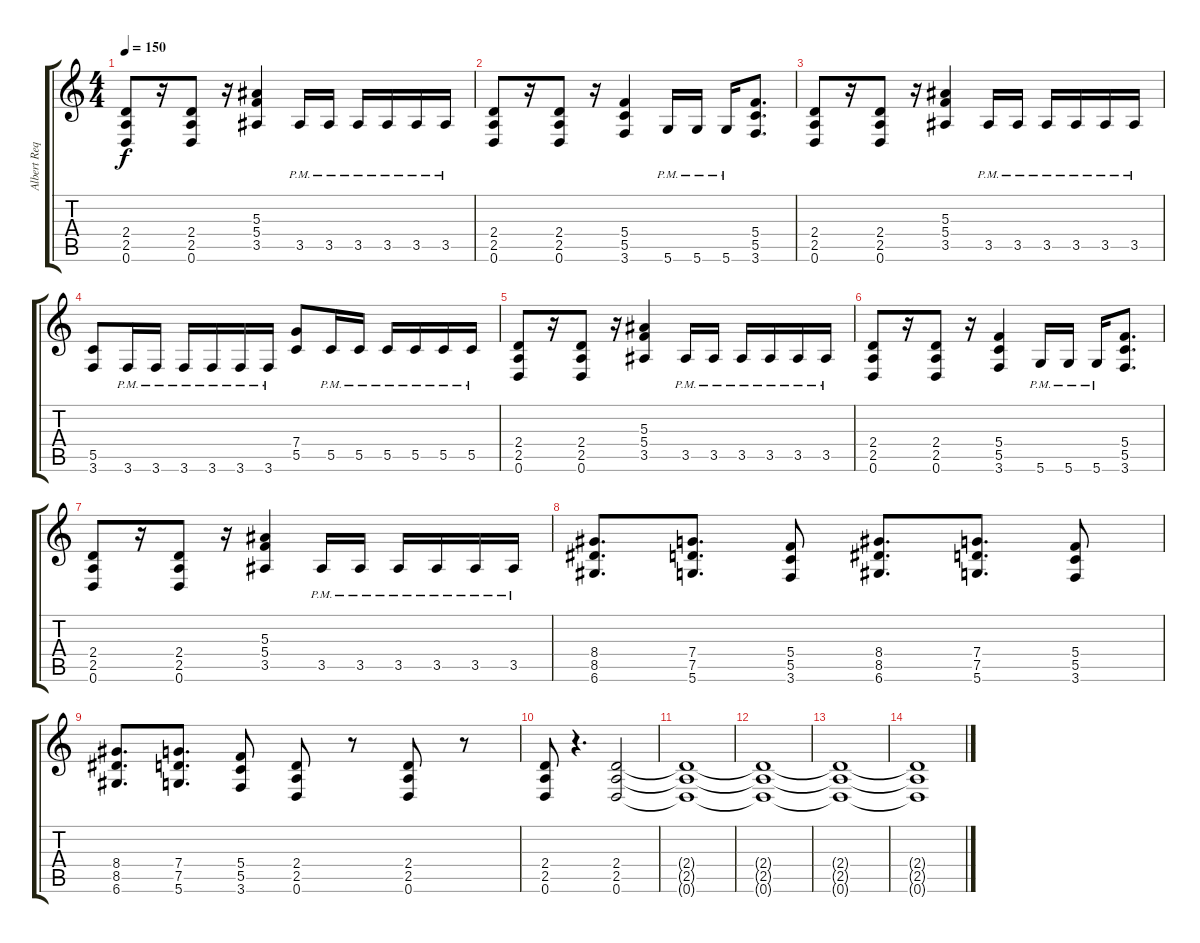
\track ("Albert Requena" "Albert Req") {instrument distortionguitar}
\staff {score tabs}
\tuning (D4 A3 F3 C3 G2 D2) {hide}
\ts (4 4)
\tempo 150
\clef g2
\ks c
(2.4 2.5 0.6).8{dy f} r.16 (2.4 2.5 0.6).8 r.16 (5.3 5.4 3.5).4 3.5{pm}.16 3.5{pm}.16 3.5{pm}.16 3.5{pm}.16 3.5{pm}.16 3.5{pm}.16 |
(2.4 2.5 0.6).8 r.16 (2.4 2.5 0.6).8 r.16 (5.4 5.5 3.6).4 5.6{pm}.16 5.6{pm}.16 5.6{pm}.16 (5.4 5.5 3.6).8{d} |
(2.4 2.5 0.6).8 r.16 (2.4 2.5 0.6).8 r.16 (5.3 5.4 3.5).4 3.5{pm}.16 3.5{pm}.16 3.5{pm}.16 3.5{pm}.16 3.5{pm}.16 3.5{pm}.16 |
(5.5 3.6).8 3.6{pm}.16 3.6{pm}.16 3.6{pm}.16 3.6{pm}.16 3.6{pm}.16 3.6{pm}.16 (7.4 5.5).8 5.5{pm}.16 5.5{pm}.16 5.5{pm}.16 5.5{pm}.16 5.5{pm}.16 5.5{pm}.16 |
(2.4 2.5 0.6).8 r.16 (2.4 2.5 0.6).8 r.16 (5.3 5.4 3.5).4 3.5{pm}.16 3.5{pm}.16 3.5{pm}.16 3.5{pm}.16 3.5{pm}.16 3.5{pm}.16 |
(2.4 2.5 0.6).8 r.16 (2.4 2.5 0.6).8 r.16 (5.4 5.5 3.6).4 5.6{pm}.16 5.6{pm}.16 5.6{pm}.16 (5.4 5.5 3.6).8{d} |
(2.4 2.5 0.6).8 r.16 (2.4 2.5 0.6).8 r.16 (5.3 5.4 3.5).4 3.5{pm}.16 3.5{pm}.16 3.5{pm}.16 3.5{pm}.16 3.5{pm}.16 3.5{pm}.16 |
(8.4 8.5 6.6).8{d} (7.4 7.5 5.6).8{d} (5.4 5.5 3.6).8 (8.4 8.5 6.6).8{d} (7.4 7.5 5.6).8{d} (5.4 5.5 3.6).8 |
(8.4 8.5 6.6).8{d} (7.4 7.5 5.6).8{d} (5.4 5.5 3.6).8 (2.4 2.5 0.6).8 r.8 (2.4 2.5 0.6).8 r.8 |
(2.4 2.5 0.6).8 r.4{d} (2.4 2.5 0.6).2 |
(2.4{t} 2.5{t} 0.6{t}).1 |
(2.4{t} 2.5{t} 0.6{t}).1 |
(2.4{t} 2.5{t} 0.6{t}).1 |
(2.4{t} 2.5{t} 0.6{t}).1
